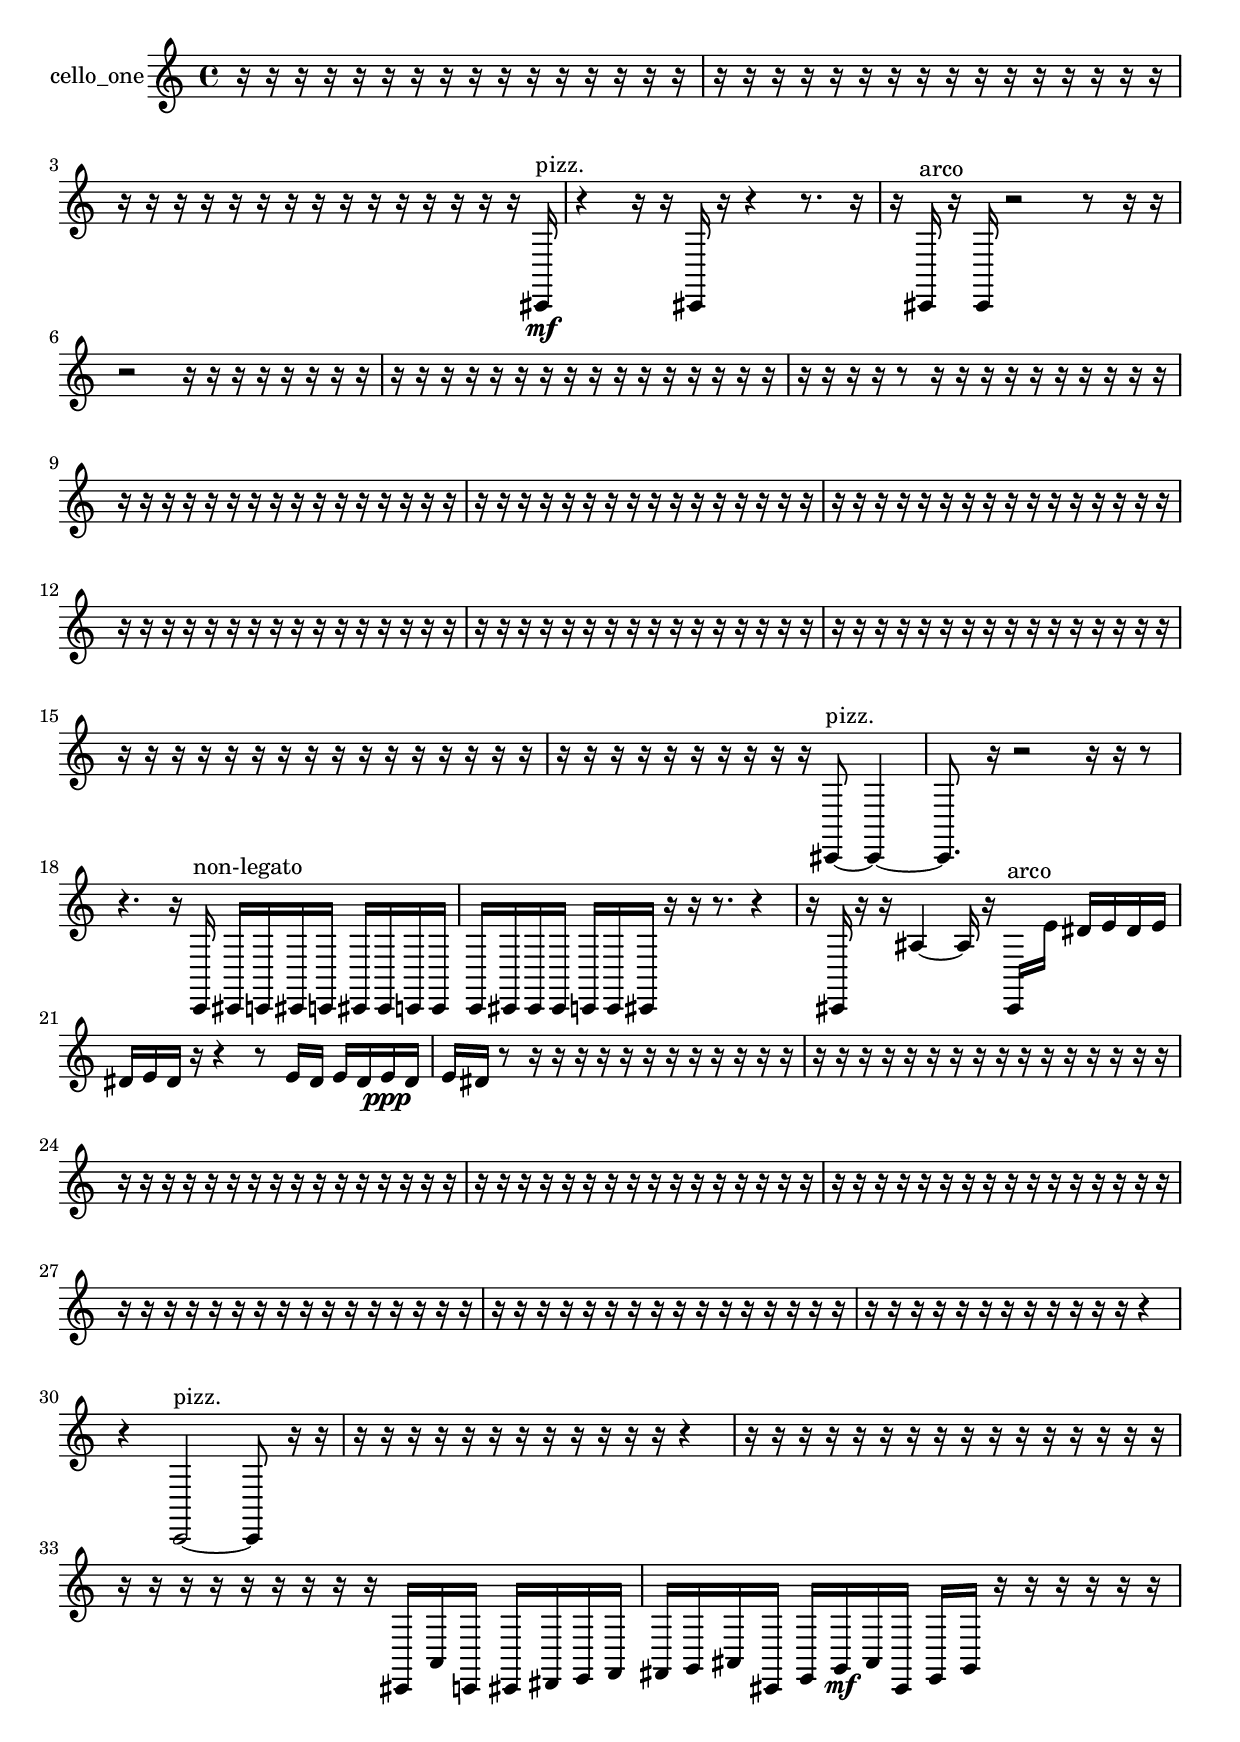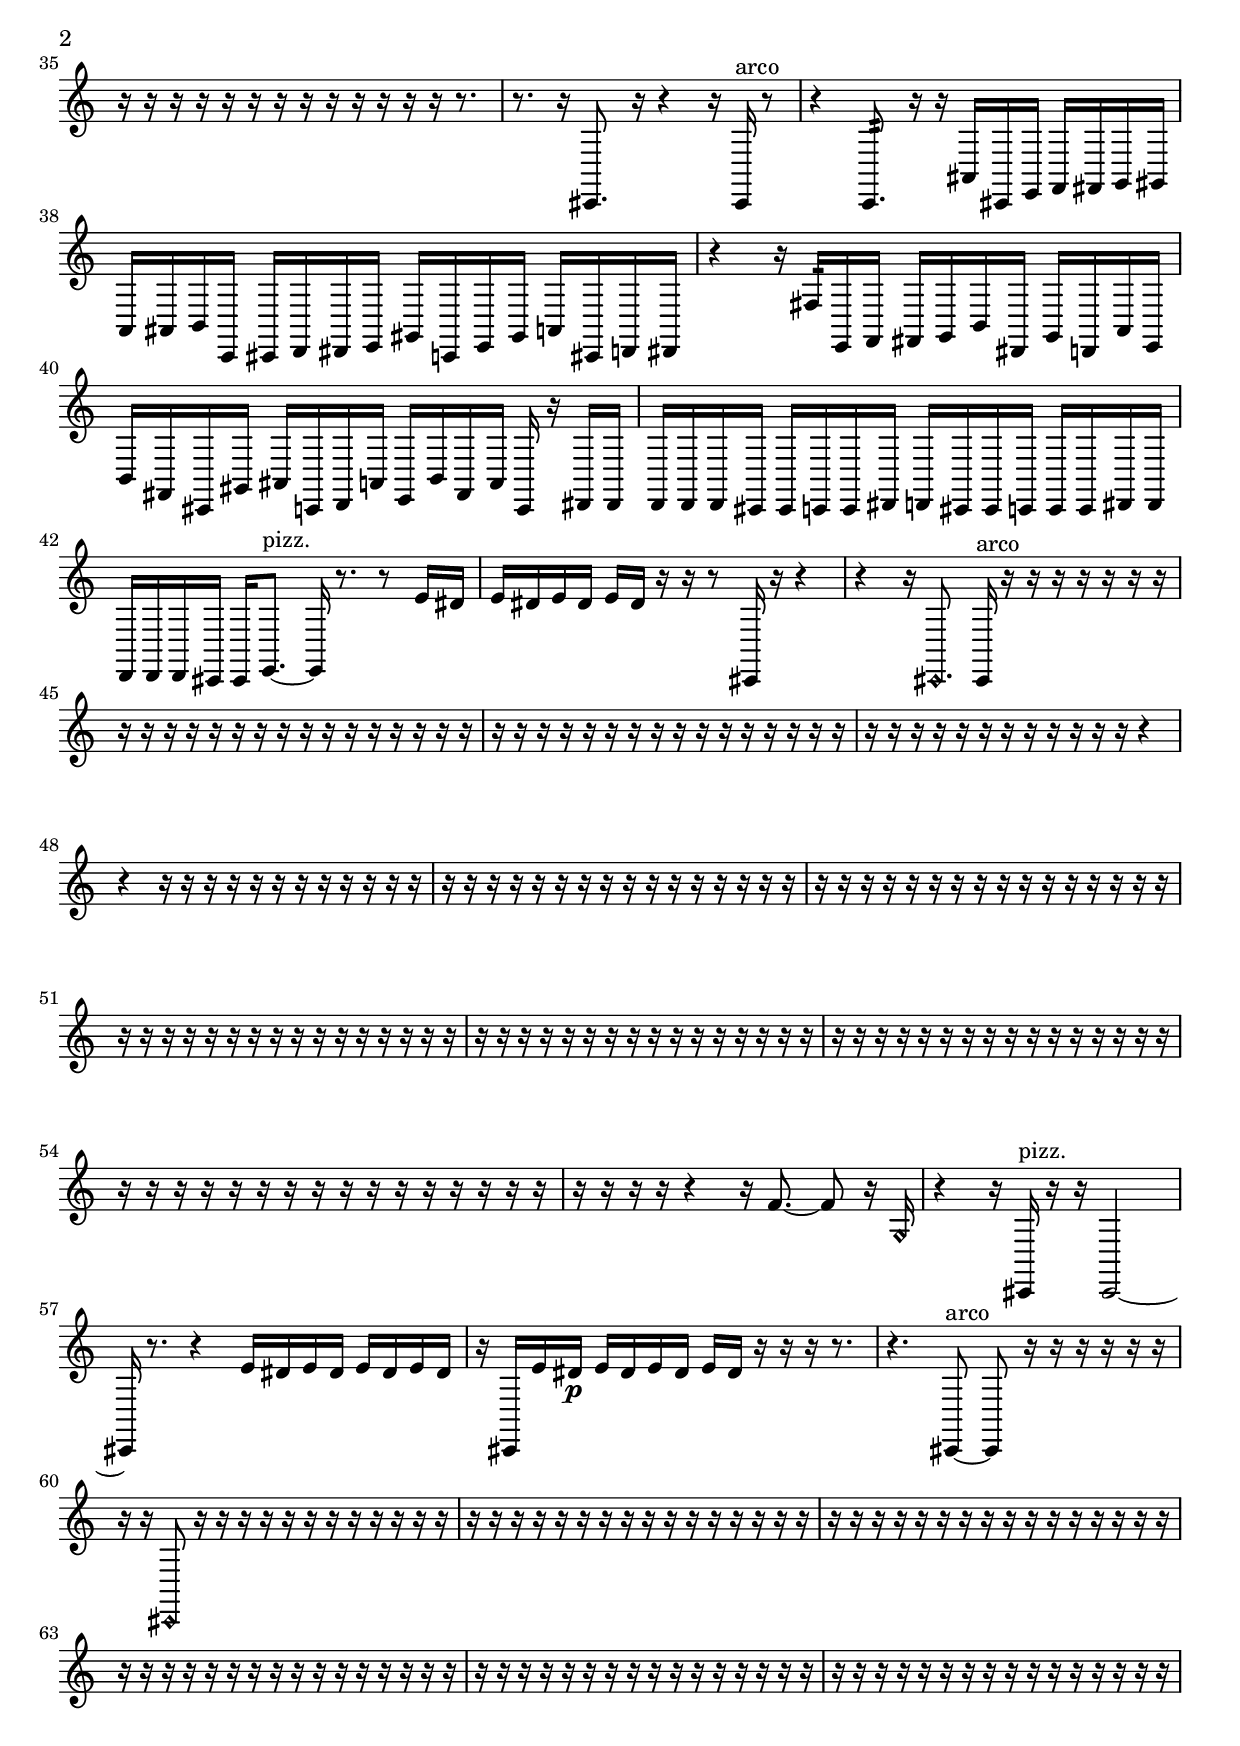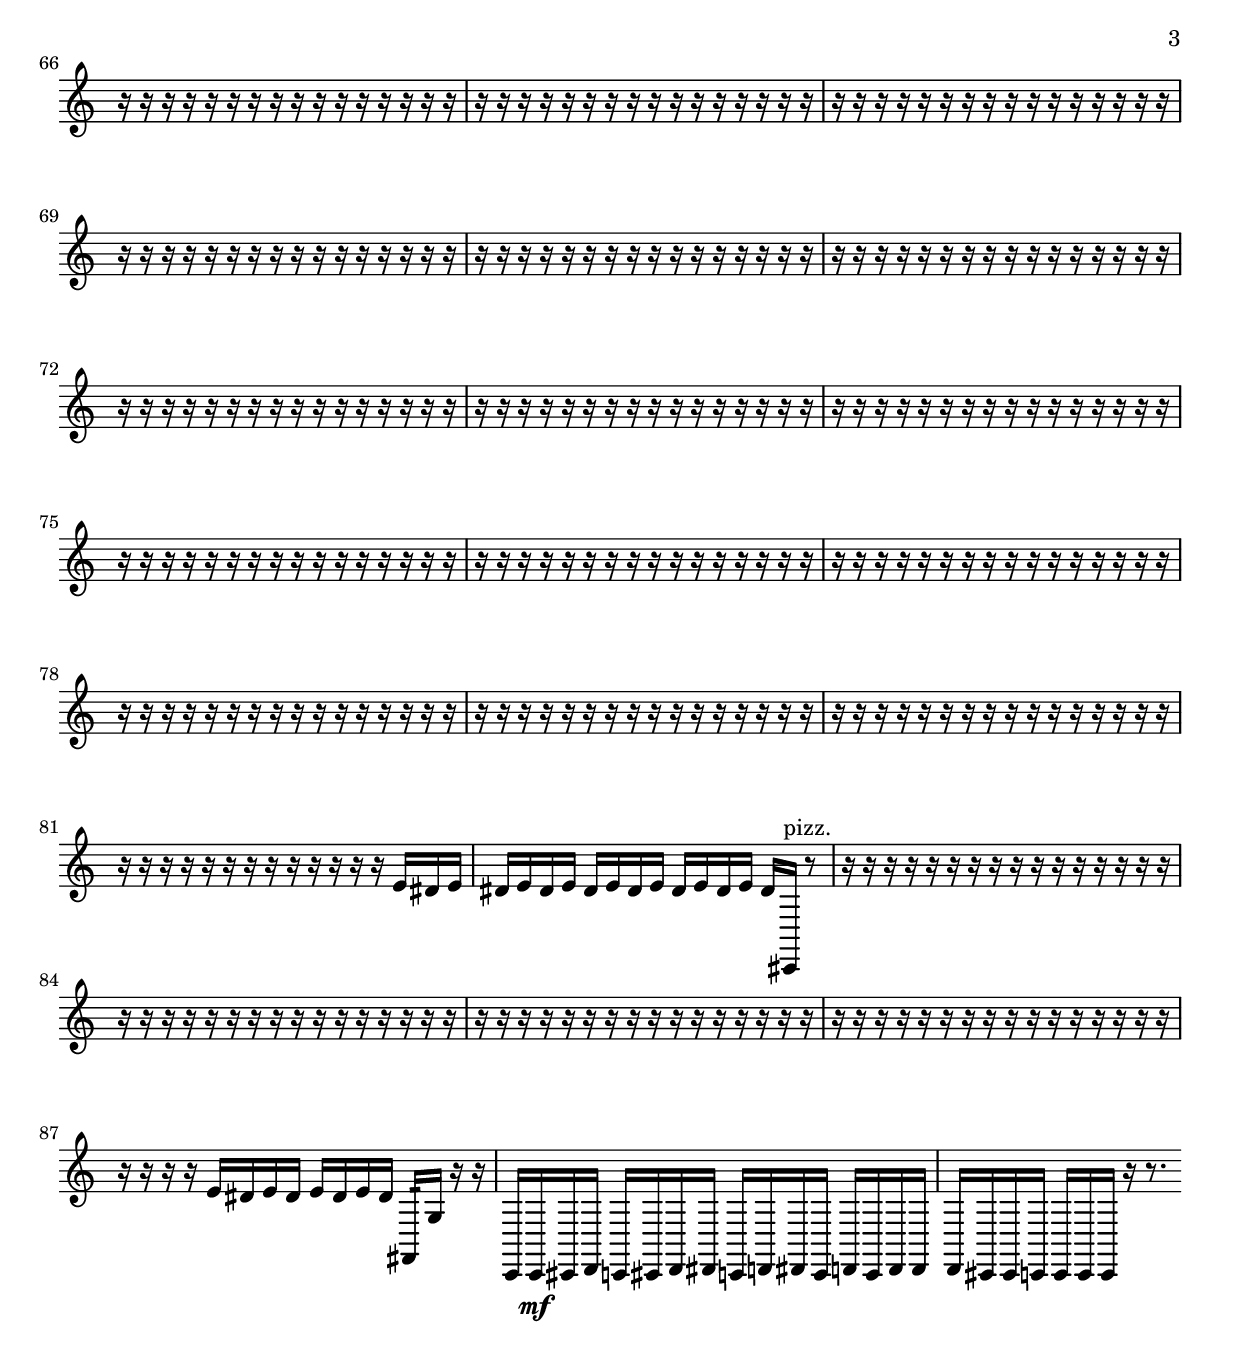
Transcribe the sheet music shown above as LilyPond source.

% [notes] external for Pure Data
% development-version July 14, 2014 
% by Jaime E. Oliver La Rosa
% la.rosa@nyu.edu
% @ the Waverly Labs in NYU MUSIC FAS
% Open this file with Lilypond
% more information is available at lilypond.org
% Released under the GNU General Public License.

% HEADERS

glissandoSkipOn = {
  \override NoteColumn.glissando-skip = ##t
  \hide NoteHead
  \hide Accidental
  \hide Tie
  \override NoteHead.no-ledgers = ##t
}

glissandoSkipOff = {
  \revert NoteColumn.glissando-skip
  \undo \hide NoteHead
  \undo \hide Tie
  \undo \hide Accidental
  \revert NoteHead.no-ledgers
}
cello_one_part = {

  \time 4/4

  \clef treble 
  % ________________________________________bar 1 :
  r16  r16  r16  r16 
  r16  r16  r16  r16 
  r16  r16  r16  r16 
  r16  r16  r16  r16  |
  % ________________________________________bar 2 :
  r16  r16  r16  r16 
  r16  r16  r16  r16 
  r16  r16  r16  r16 
  r16  r16  r16  r16  |
  % ________________________________________bar 3 :
  r16  r16  r16  r16 
  r16  r16  r16  r16 
  r16  r16  r16  r16 
  r16  r16  r16  cis,16\mf^\markup {pizz. }  |
  % ________________________________________bar 4 :
  r4 
  r16  r16  cis,16  r16 
  r4 
  r8.  r16  |
  % ________________________________________bar 5 :
  r16  cis,16^\markup {arco }  r16  cis,16 
  r2 
  r8  r16  r16  |
  % ________________________________________bar 6 :
  r2 
  r16  r16  r16  r16 
  r16  r16  r16  r16  |
  % ________________________________________bar 7 :
  r16  r16  r16  r16 
  r16  r16  r16  r16 
  r16  r16  r16  r16 
  r16  r16  r16  r16  |
  % ________________________________________bar 8 :
  r16  r16  r16  r16 
  r8  r16  r16 
  r16  r16  r16  r16 
  r16  r16  r16  r16  |
  % ________________________________________bar 9 :
  r16  r16  r16  r16 
  r16  r16  r16  r16 
  r16  r16  r16  r16 
  r16  r16  r16  r16  |
  % ________________________________________bar 10 :
  r16  r16  r16  r16 
  r16  r16  r16  r16 
  r16  r16  r16  r16 
  r16  r16  r16  r16  |
  % ________________________________________bar 11 :
  r16  r16  r16  r16 
  r16  r16  r16  r16 
  r16  r16  r16  r16 
  r16  r16  r16  r16  |
  % ________________________________________bar 12 :
  r16  r16  r16  r16 
  r16  r16  r16  r16 
  r16  r16  r16  r16 
  r16  r16  r16  r16  |
  % ________________________________________bar 13 :
  r16  r16  r16  r16 
  r16  r16  r16  r16 
  r16  r16  r16  r16 
  r16  r16  r16  r16  |
  % ________________________________________bar 14 :
  r16  r16  r16  r16 
  r16  r16  r16  r16 
  r16  r16  r16  r16 
  r16  r16  r16  r16  |
  % ________________________________________bar 15 :
  r16  r16  r16  r16 
  r16  r16  r16  r16 
  r16  r16  r16  r16 
  r16  r16  r16  r16  |
  % ________________________________________bar 16 :
  r16  r16  r16  r16 
  r16  r16  r16  r16 
  r16  r16  cis,8~^\markup {pizz. } 
  cis,4~  |
  % ________________________________________bar 17 :
  cis,8.  r16 
  r2 
  r16  r16  r8  |
  % ________________________________________bar 18 :
  r4. 
  r16  c,16^\markup {non-legato } 
  cis,16  c,16  cis,16  c,16 
  cis,16  cis,16  c,16  c,16  |
  % ________________________________________bar 19 :
  c,16  cis,16  cis,16  cis,16 
  c,16  c,16  cis,16  r16 
  r16  r8. 
  r4  |
  % ________________________________________bar 20 :
  r16  cis,16  r16  r16 
  ais4~ 
  ais16  r16  cis,16^\markup {arco }  e'16 
  dis'16  e'16  dis'16  e'16  |
  % ________________________________________bar 21 :
  dis'16  e'16  dis'16  r16 
  r4 
  r8  e'16  dis'16 
  e'16  dis'16  e'16\ppp  dis'16  |
  % ________________________________________bar 22 :
  e'16  dis'16  r8 
  r16  r16  r16  r16 
  r16  r16  r16  r16 
  r16  r16  r16  r16  |
  % ________________________________________bar 23 :
  r16  r16  r16  r16 
  r16  r16  r16  r16 
  r16  r16  r16  r16 
  r16  r16  r16  r16  |
  % ________________________________________bar 24 :
  r16  r16  r16  r16 
  r16  r16  r16  r16 
  r16  r16  r16  r16 
  r16  r16  r16  r16  |
  % ________________________________________bar 25 :
  r16  r16  r16  r16 
  r16  r16  r16  r16 
  r16  r16  r16  r16 
  r16  r16  r16  r16  |
  % ________________________________________bar 26 :
  r16  r16  r16  r16 
  r16  r16  r16  r16 
  r16  r16  r16  r16 
  r16  r16  r16  r16  |
  % ________________________________________bar 27 :
  r16  r16  r16  r16 
  r16  r16  r16  r16 
  r16  r16  r16  r16 
  r16  r16  r16  r16  |
  % ________________________________________bar 28 :
  r16  r16  r16  r16 
  r16  r16  r16  r16 
  r16  r16  r16  r16 
  r16  r16  r16  r16  |
  % ________________________________________bar 29 :
  r16  r16  r16  r16 
  r16  r16  r16  r16 
  r16  r16  r16  r16 
  r4  |
  % ________________________________________bar 30 :
  r4 
  c,2~^\markup {pizz. } 
  c,8  r16  r16  |
  % ________________________________________bar 31 :
  r16  r16  r16  r16 
  r16  r16  r16  r16 
  r16  r16  r16  r16 
  r4  |
  % ________________________________________bar 32 :
  r16  r16  r16  r16 
  r16  r16  r16  r16 
  r16  r16  r16  r16 
  r16  r16  r16  r16  |
  % ________________________________________bar 33 :
  r16  r16  r16  r16 
  r16  r16  r16  r16 
  r16  cis,16  a,16  c,16 
  cis,16  dis,16  e,16  f,16  |
  % ________________________________________bar 34 :
  fis,16  g,16  ais,16  cis,16 
  e,16  g,16\mf  ais,16  cis,16 
  e,16  g,16  r16  r16 
  r16  r16  r16  r16  |
  % ________________________________________bar 35 :
  r16  r16  r16  r16 
  r16  r16  r16  r16 
  r16  r16  r16  r16 
  r16  r8.  |
  % ________________________________________bar 36 :
  r8.  r16 
  cis,8.  r16 
  r4 
  r16  cis,16^\markup {arco }  r8  |
  % ________________________________________bar 37 :
  r4 
  c,8.:32  r16 
  r16  ais,16  cis,16  e,16 
  f,16  fis,16  g,16  gis,16  |
  % ________________________________________bar 38 :
  a,16  ais,16  b,16  c,16 
  cis,16  d,16  dis,16  e,16 
  gis,16  c,16  e,16  gis,16 
  a,16  cis,16  d,16  dis,16  |
  % ________________________________________bar 39 :
  r4 
  r16  fis16:32  e,16  f,16 
  fis,16  g,16  b,16  dis,16 
  g,16  d,16  a,16  e,16  |
  % ________________________________________bar 40 :
  b,16  fis,16  cis,16  gis,16 
  ais,16  c,16  d,16  a,16 
  e,16  b,16  fis,16  a,16 
  c,16  r16  dis,16  dis,16  |
  % ________________________________________bar 41 :
  d,16  d,16  d,16  cis,16 
  cis,16  c,16  c,16  dis,16 
  d,16  cis,16  cis,16  c,16 
  c,16  c,16  dis,16  dis,16  |
  % ________________________________________bar 42 :
  d,16  d,16  d,16  cis,16 
  cis,16  e,8.~^\markup {pizz. } 
  e,16  r8. 
  r8  e'16  dis'16  |
  % ________________________________________bar 43 :
  e'16  dis'16  e'16  dis'16 
  e'16  dis'16  r16  r16 
  r8  cis,16  r16 
  r4  |
  % ________________________________________bar 44 :
  r4 
  r16  \once \override NoteHead.style = #'harmonic cis,8. 
  cis,16^\markup {arco }  r16  r16  r16 
  r16  r16  r16  r16  |
  % ________________________________________bar 45 :
  r16  r16  r16  r16 
  r16  r16  r16  r16 
  r16  r16  r16  r16 
  r16  r16  r16  r16  |
  % ________________________________________bar 46 :
  r16  r16  r16  r16 
  r16  r16  r16  r16 
  r16  r16  r16  r16 
  r16  r16  r16  r16  |
  % ________________________________________bar 47 :
  r16  r16  r16  r16 
  r16  r16  r16  r16 
  r16  r16  r16  r16 
  r4  |
  % ________________________________________bar 48 :
  r4 
  r16  r16  r16  r16 
  r16  r16  r16  r16 
  r16  r16  r16  r16  |
  % ________________________________________bar 49 :
  r16  r16  r16  r16 
  r16  r16  r16  r16 
  r16  r16  r16  r16 
  r16  r16  r16  r16  |
  % ________________________________________bar 50 :
  r16  r16  r16  r16 
  r16  r16  r16  r16 
  r16  r16  r16  r16 
  r16  r16  r16  r16  |
  % ________________________________________bar 51 :
  r16  r16  r16  r16 
  r16  r16  r16  r16 
  r16  r16  r16  r16 
  r16  r16  r16  r16  |
  % ________________________________________bar 52 :
  r16  r16  r16  r16 
  r16  r16  r16  r16 
  r16  r16  r16  r16 
  r16  r16  r16  r16  |
  % ________________________________________bar 53 :
  r16  r16  r16  r16 
  r16  r16  r16  r16 
  r16  r16  r16  r16 
  r16  r16  r16  r16  |
  % ________________________________________bar 54 :
  r16  r16  r16  r16 
  r16  r16  r16  r16 
  r16  r16  r16  r16 
  r16  r16  r16  r16  |
  % ________________________________________bar 55 :
  r16  r16  r16  r16 
  r4 
  r16  f'8.~ 
  f'8  r16  \once \override NoteHead.style = #'harmonic g16  |
  % ________________________________________bar 56 :
  r4 
  r16  cis,16^\markup {pizz. }  r16  r16 
  cis,2~  |
  % ________________________________________bar 57 :
  cis,16  r8. 
  r4 
  e'16  dis'16  e'16  dis'16 
  e'16  dis'16  e'16  dis'16  |
  % ________________________________________bar 58 :
  r16  cis,16  e'16  dis'16\p 
  e'16  dis'16  e'16  dis'16 
  e'16  dis'16  r16  r16 
  r16  r8.  |
  % ________________________________________bar 59 :
  r4. 
  cis,8~^\markup {arco } 
  cis,8  r16  r16 
  r16  r16  r16  r16  |
  % ________________________________________bar 60 :
  r16  r16  \once \override NoteHead.style = #'harmonic cis,8 
  r16  r16  r16  r16 
  r16  r16  r16  r16 
  r16  r16  r16  r16  |
  % ________________________________________bar 61 :
  r16  r16  r16  r16 
  r16  r16  r16  r16 
  r16  r16  r16  r16 
  r16  r16  r16  r16  |
  % ________________________________________bar 62 :
  r16  r16  r16  r16 
  r16  r16  r16  r16 
  r16  r16  r16  r16 
  r16  r16  r16  r16  |
  % ________________________________________bar 63 :
  r16  r16  r16  r16 
  r16  r16  r16  r16 
  r16  r16  r16  r16 
  r16  r16  r16  r16  |
  % ________________________________________bar 64 :
  r16  r16  r16  r16 
  r16  r16  r16  r16 
  r16  r16  r16  r16 
  r16  r16  r16  r16  |
  % ________________________________________bar 65 :
  r16  r16  r16  r16 
  r16  r16  r16  r16 
  r16  r16  r16  r16 
  r16  r16  r16  r16  |
  % ________________________________________bar 66 :
  r16  r16  r16  r16 
  r16  r16  r16  r16 
  r16  r16  r16  r16 
  r16  r16  r16  r16  |
  % ________________________________________bar 67 :
  r16  r16  r16  r16 
  r16  r16  r16  r16 
  r16  r16  r16  r16 
  r16  r16  r16  r16  |
  % ________________________________________bar 68 :
  r16  r16  r16  r16 
  r16  r16  r16  r16 
  r16  r16  r16  r16 
  r16  r16  r16  r16  |
  % ________________________________________bar 69 :
  r16  r16  r16  r16 
  r16  r16  r16  r16 
  r16  r16  r16  r16 
  r16  r16  r16  r16  |
  % ________________________________________bar 70 :
  r16  r16  r16  r16 
  r16  r16  r16  r16 
  r16  r16  r16  r16 
  r16  r16  r16  r16  |
  % ________________________________________bar 71 :
  r16  r16  r16  r16 
  r16  r16  r16  r16 
  r16  r16  r16  r16 
  r16  r16  r16  r16  |
  % ________________________________________bar 72 :
  r16  r16  r16  r16 
  r16  r16  r16  r16 
  r16  r16  r16  r16 
  r16  r16  r16  r16  |
  % ________________________________________bar 73 :
  r16  r16  r16  r16 
  r16  r16  r16  r16 
  r16  r16  r16  r16 
  r16  r16  r16  r16  |
  % ________________________________________bar 74 :
  r16  r16  r16  r16 
  r16  r16  r16  r16 
  r16  r16  r16  r16 
  r16  r16  r16  r16  |
  % ________________________________________bar 75 :
  r16  r16  r16  r16 
  r16  r16  r16  r16 
  r16  r16  r16  r16 
  r16  r16  r16  r16  |
  % ________________________________________bar 76 :
  r16  r16  r16  r16 
  r16  r16  r16  r16 
  r16  r16  r16  r16 
  r16  r16  r16  r16  |
  % ________________________________________bar 77 :
  r16  r16  r16  r16 
  r16  r16  r16  r16 
  r16  r16  r16  r16 
  r16  r16  r16  r16  |
  % ________________________________________bar 78 :
  r16  r16  r16  r16 
  r16  r16  r16  r16 
  r16  r16  r16  r16 
  r16  r16  r16  r16  |
  % ________________________________________bar 79 :
  r16  r16  r16  r16 
  r16  r16  r16  r16 
  r16  r16  r16  r16 
  r16  r16  r16  r16  |
  % ________________________________________bar 80 :
  r16  r16  r16  r16 
  r16  r16  r16  r16 
  r16  r16  r16  r16 
  r16  r16  r16  r16  |
  % ________________________________________bar 81 :
  r16  r16  r16  r16 
  r16  r16  r16  r16 
  r16  r16  r16  r16 
  r16  e'16  dis'16  e'16  |
  % ________________________________________bar 82 :
  dis'16  e'16  dis'16  e'16 
  dis'16  e'16  dis'16  e'16 
  dis'16  e'16  dis'16  e'16 
  dis'16  cis,16^\markup {pizz. }  r8  |
  % ________________________________________bar 83 :
  r16  r16  r16  r16 
  r16  r16  r16  r16 
  r16  r16  r16  r16 
  r16  r16  r16  r16  |
  % ________________________________________bar 84 :
  r16  r16  r16  r16 
  r16  r16  r16  r16 
  r16  r16  r16  r16 
  r16  r16  r16  r16  |
  % ________________________________________bar 85 :
  r16  r16  r16  r16 
  r16  r16  r16  r16 
  r16  r16  r16  r16 
  r16  r16  r16  r16  |
  % ________________________________________bar 86 :
  r16  r16  r16  r16 
  r16  r16  r16  r16 
  r16  r16  r16  r16 
  r16  r16  r16  r16  |
  % ________________________________________bar 87 :
  r16  r16  r16  r16 
  e'16  dis'16  e'16  dis'16 
  e'16  dis'16  e'16  dis'16 
  fis,16:32  g16  r16  r16  |
  % ________________________________________bar 88 :
  c,16  c,16\mf  cis,16  d,16 
  c,16  cis,16  d,16  dis,16 
  c,16  d,16  dis,16  c,16 
  d,16  c,16  d,16  d,16  |
  % ________________________________________bar 89 :
  d,16  cis,16  cis,16  c,16 
  c,16  c,16  c,16  r16 
  r8. 
}

\score {
  \new Staff \with { instrumentName = "cello_one" } {
    \new Voice {
      \cello_one_part
    }
  }
  \layout {
    \mergeDifferentlyHeadedOn
    \mergeDifferentlyDottedOn
    \set harmonicDots = ##t
    \override Glissando.thickness = #4
    \set Staff.pedalSustainStyle = #'mixed
    \override TextSpanner.bound-padding = #1.0
    \override TextSpanner.bound-details.right.padding = #1.3
    \override TextSpanner.bound-details.right.stencil-align-dir-y = #CENTER
    \override TextSpanner.bound-details.left.stencil-align-dir-y = #CENTER
    \override TextSpanner.bound-details.right-broken.text = ##f
    \override TextSpanner.bound-details.left-broken.text = ##f
    \override Glissando.minimum-length = #4
    \override Glissando.springs-and-rods = #ly:spanner::set-spacing-rods
    \override Glissando.breakable = ##t
    \override Glissando.after-line-breaking = ##t
    \set baseMoment = #(ly:make-moment 1/8)
    \set beatStructure = 2,2,2,2
    #(set-default-paper-size "a4")
  }
  \midi { }
}

\version "2.19.49"
% notes Pd External version testing 
